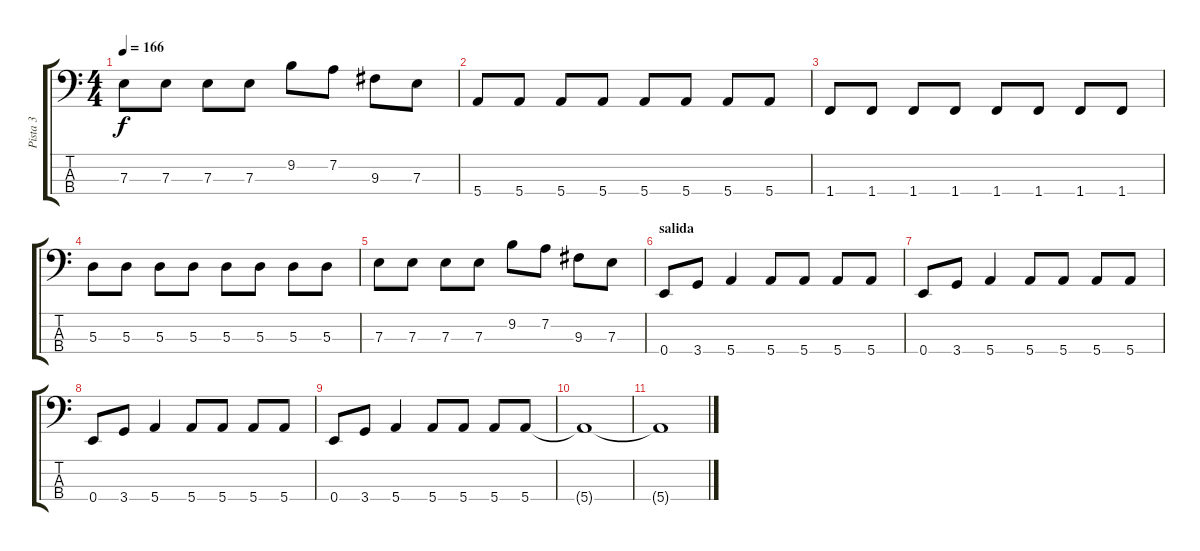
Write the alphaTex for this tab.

\track ("Pista 3" "Pista 3") {instrument electricbassfinger}
\staff {score tabs}
\tuning (G2 D2 A1 E1) {hide}
\ts (4 4)
\tempo 166
\clef f4
\ks c
7.3.8{dy f} 7.3.8 7.3.8 7.3.8 9.2.8 7.2.8 9.3.8 7.3.8 |
5.4.8 5.4.8 5.4.8 5.4.8 5.4.8 5.4.8 5.4.8 5.4.8 |
1.4.8 1.4.8 1.4.8 1.4.8 1.4.8 1.4.8 1.4.8 1.4.8 |
5.3.8 5.3.8 5.3.8 5.3.8 5.3.8 5.3.8 5.3.8 5.3.8 |
7.3.8 7.3.8 7.3.8 7.3.8 9.2.8 7.2.8 9.3.8 7.3.8 |
\section ("" "salida")
0.4.8 3.4.8 5.4.4 5.4.8 5.4.8 5.4.8 5.4.8 |
0.4.8 3.4.8 5.4.4 5.4.8 5.4.8 5.4.8 5.4.8 |
0.4.8 3.4.8 5.4.4 5.4.8 5.4.8 5.4.8 5.4.8 |
0.4.8 3.4.8 5.4.4 5.4.8 5.4.8 5.4.8 5.4.8 |
5.4{t}.1 |
5.4{t}.1
